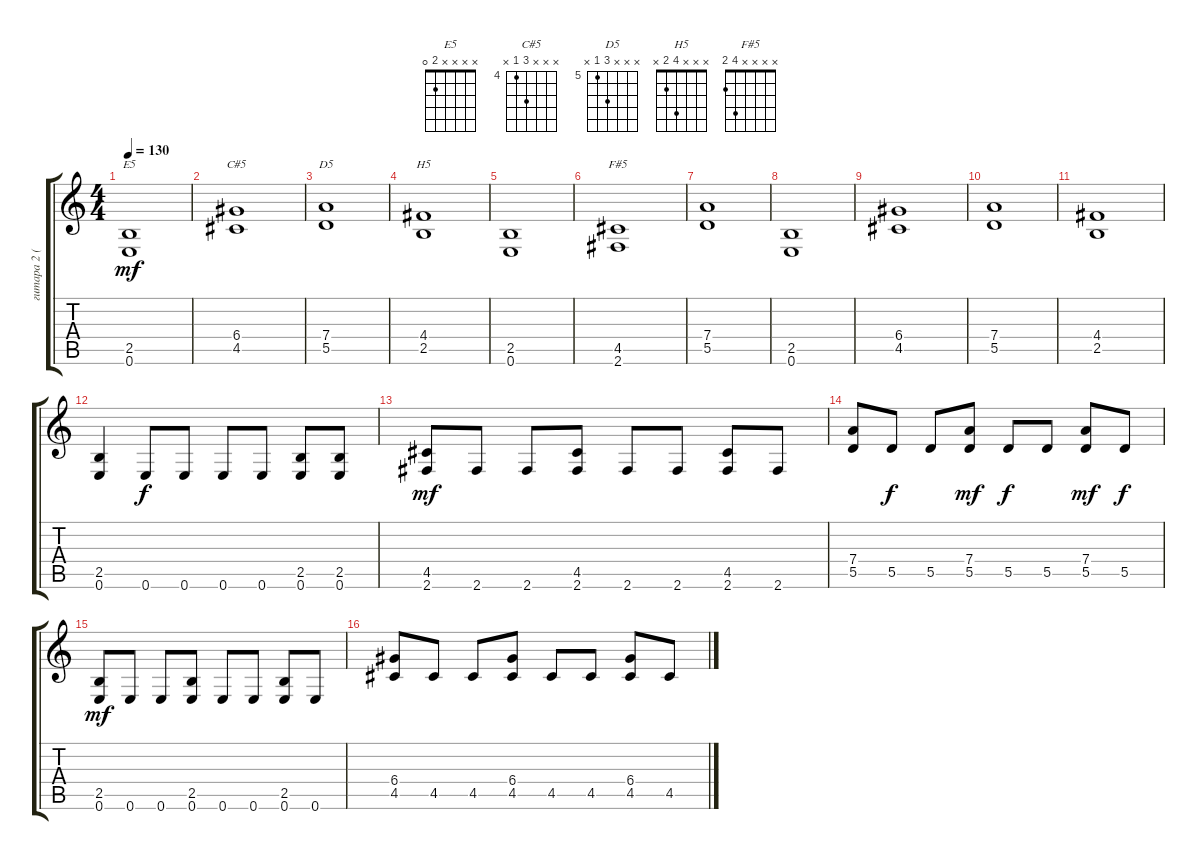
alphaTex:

\track ("гитара 2 (ритм)" "гитара 2 (") {instrument distortionguitar}
\staff {score tabs}
\tuning (E4 B3 G3 D3 A2 E2) {hide}
\chord ("E5" x x x x 2 0)
\chord ("C#5" x x x 6 4 x) {firstfret 4}
\chord ("D5" x x x 7 5 x) {firstfret 5}
\chord ("H5" x x x 4 2 x)
\chord ("F#5" x x x x 4 2)
\ts (4 4)
\tempo 130
\clef g2
\ks c
(2.5 0.6).1{ch "E5" dy mf} |
(6.4 4.5).1{ch "C#5"} |
(7.4 5.5).1{ch "D5"} |
(4.4 2.5).1{ch "H5"} |
(2.5 0.6).1 |
(4.5 2.6).1{ch "F#5"} |
(7.4 5.5).1 |
(2.5 0.6).1 |
(6.4 4.5).1 |
(7.4 5.5).1 |
(4.4 2.5).1 |
(2.5 0.6).4 0.6.8{dy f} 0.6.8 0.6.8 0.6.8 (2.5 0.6).8 (2.5 0.6).8 |
(4.5 2.6).8{dy mf} 2.6.8 2.6.8 (4.5 2.6).8 2.6.8 2.6.8 (4.5 2.6).8 2.6.8 |
(7.4 5.5).8 5.5.8{dy f} 5.5.8 (7.4 5.5).8{dy mf} 5.5.8{dy f} 5.5.8 (7.4 5.5).8{dy mf} 5.5.8{dy f} |
(2.5 0.6).8{dy mf} 0.6.8 0.6.8 (2.5 0.6).8 0.6.8 0.6.8 (2.5 0.6).8 0.6.8 |
(6.4 4.5).8 4.5.8 4.5.8 (6.4 4.5).8 4.5.8 4.5.8 (6.4 4.5).8 4.5.8
